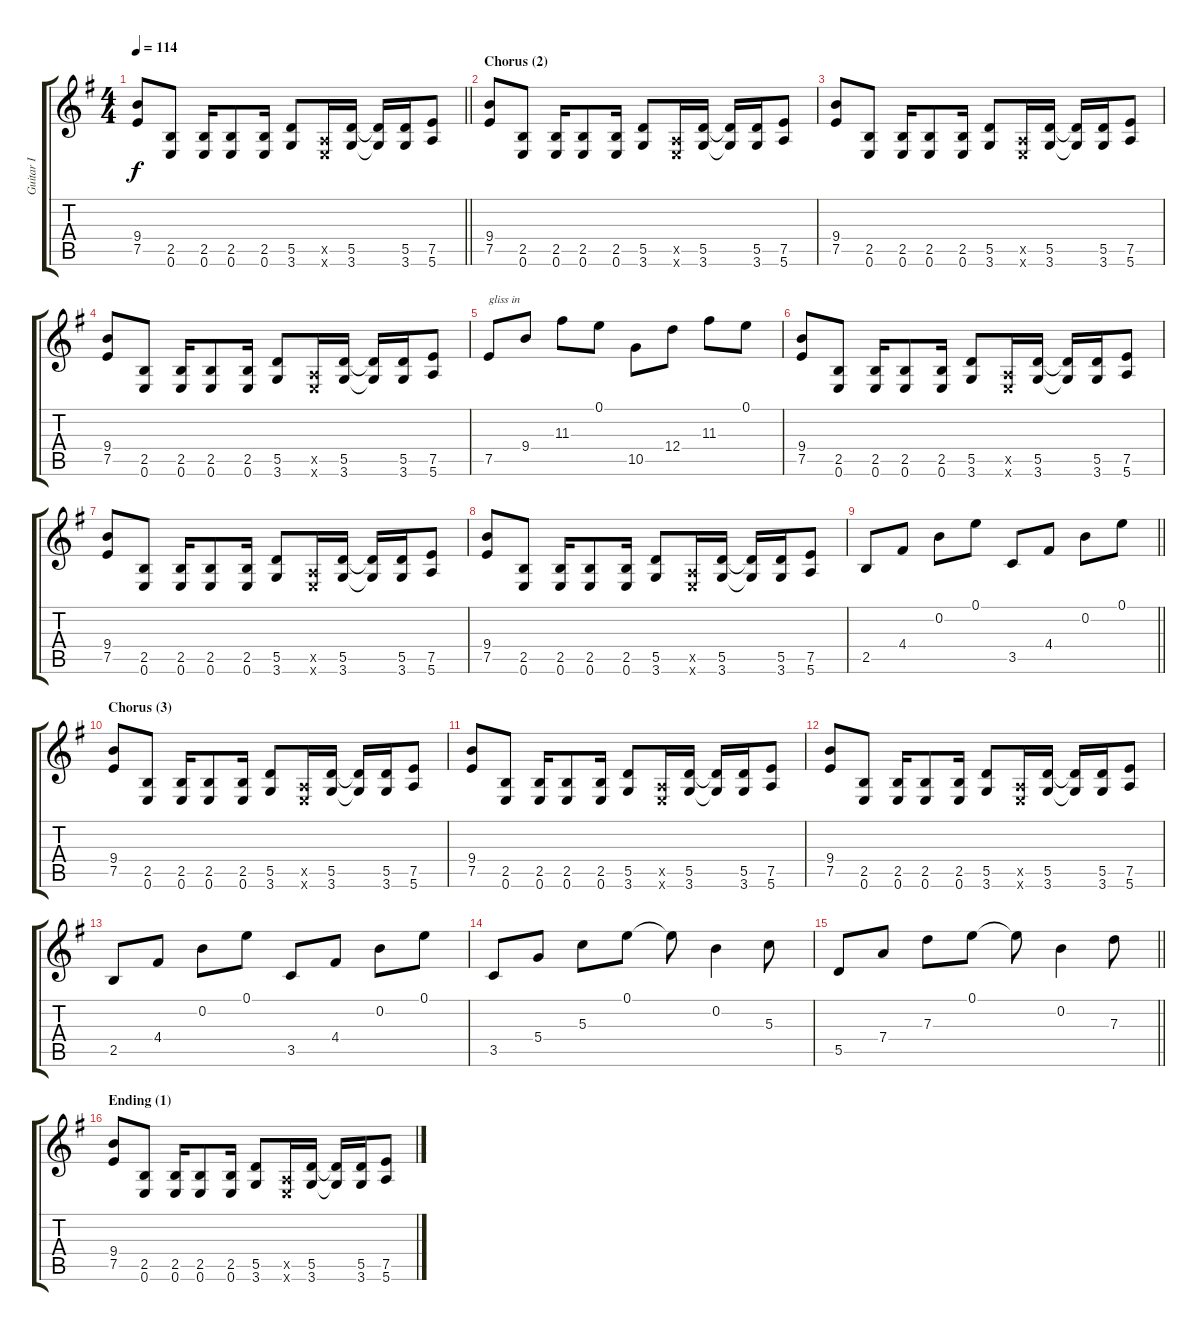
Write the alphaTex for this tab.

\track ("Guitar I" "Guitar I") {instrument distortionguitar}
\staff {score tabs}
\tuning (E4 B3 G3 D3 A2 E2) {hide}
\ts (4 4)
\tempo 114
\clef g2
\barLineRight lightlight
\ks eminor
(9.4 7.5).8{dy f} (2.5 0.6).8 (2.5 0.6).16 (2.5 0.6).8 (2.5 0.6).16 (5.5 3.6).8 (0.5{x} 0.6{x}).16 (5.5 3.6).16 (5.5{t} 3.6{t}).16 (5.5 3.6).16 (7.5 5.6).8 |
\section ("" "Chorus (2)")
(9.4 7.5).8 (2.5 0.6).8 (2.5 0.6).16 (2.5 0.6).8 (2.5 0.6).16 (5.5 3.6).8 (0.5{x} 0.6{x}).16 (5.5 3.6).16 (5.5{t} 3.6{t}).16 (5.5 3.6).16 (7.5 5.6).8 |
(9.4 7.5).8 (2.5 0.6).8 (2.5 0.6).16 (2.5 0.6).8 (2.5 0.6).16 (5.5 3.6).8 (0.5{x} 0.6{x}).16 (5.5 3.6).16 (5.5{t} 3.6{t}).16 (5.5 3.6).16 (7.5 5.6).8 |
(9.4 7.5).8 (2.5 0.6).8 (2.5 0.6).16 (2.5 0.6).8 (2.5 0.6).16 (5.5 3.6).8 (0.5{x} 0.6{x}).16 (5.5 3.6).16 (5.5{t} 3.6{t}).16 (5.5 3.6).16 (7.5 5.6).8 |
7.5.8{txt "gliss in"} 9.4.8 11.3.8 0.1.8 10.5.8 12.4.8 11.3.8 0.1.8 |
(9.4 7.5).8 (2.5 0.6).8 (2.5 0.6).16 (2.5 0.6).8 (2.5 0.6).16 (5.5 3.6).8 (0.5{x} 0.6{x}).16 (5.5 3.6).16 (5.5{t} 3.6{t}).16 (5.5 3.6).16 (7.5 5.6).8 |
(9.4 7.5).8 (2.5 0.6).8 (2.5 0.6).16 (2.5 0.6).8 (2.5 0.6).16 (5.5 3.6).8 (0.5{x} 0.6{x}).16 (5.5 3.6).16 (5.5{t} 3.6{t}).16 (5.5 3.6).16 (7.5 5.6).8 |
(9.4 7.5).8 (2.5 0.6).8 (2.5 0.6).16 (2.5 0.6).8 (2.5 0.6).16 (5.5 3.6).8 (0.5{x} 0.6{x}).16 (5.5 3.6).16 (5.5{t} 3.6{t}).16 (5.5 3.6).16 (7.5 5.6).8 |
\barLineRight lightlight
2.5.8 4.4.8 0.2.8 0.1.8 3.5.8 4.4.8 0.2.8 0.1.8 |
\section ("" "Chorus (3)")
(9.4 7.5).8 (2.5 0.6).8 (2.5 0.6).16 (2.5 0.6).8 (2.5 0.6).16 (5.5 3.6).8 (0.5{x} 0.6{x}).16 (5.5 3.6).16 (5.5{t} 3.6{t}).16 (5.5 3.6).16 (7.5 5.6).8 |
(9.4 7.5).8 (2.5 0.6).8 (2.5 0.6).16 (2.5 0.6).8 (2.5 0.6).16 (5.5 3.6).8 (0.5{x} 0.6{x}).16 (5.5 3.6).16 (5.5{t} 3.6{t}).16 (5.5 3.6).16 (7.5 5.6).8 |
(9.4 7.5).8 (2.5 0.6).8 (2.5 0.6).16 (2.5 0.6).8 (2.5 0.6).16 (5.5 3.6).8 (0.5{x} 0.6{x}).16 (5.5 3.6).16 (5.5{t} 3.6{t}).16 (5.5 3.6).16 (7.5 5.6).8 |
2.5.8 4.4.8 0.2.8 0.1.8 3.5.8 4.4.8 0.2.8 0.1.8 |
3.5.8 5.4.8 5.3.8 0.1.8 0.1{t}.8 0.2.4 5.3.8 |
\barLineRight lightlight
5.5.8 7.4.8 7.3.8 0.1.8 0.1{t}.8 0.2.4 7.3.8 |
\section ("" "Ending (1)")
(9.4 7.5).8 (2.5 0.6).8 (2.5 0.6).16 (2.5 0.6).8 (2.5 0.6).16 (5.5 3.6).8 (0.5{x} 0.6{x}).16 (5.5 3.6).16 (5.5{t} 3.6{t}).16 (5.5 3.6).16 (7.5 5.6).8
